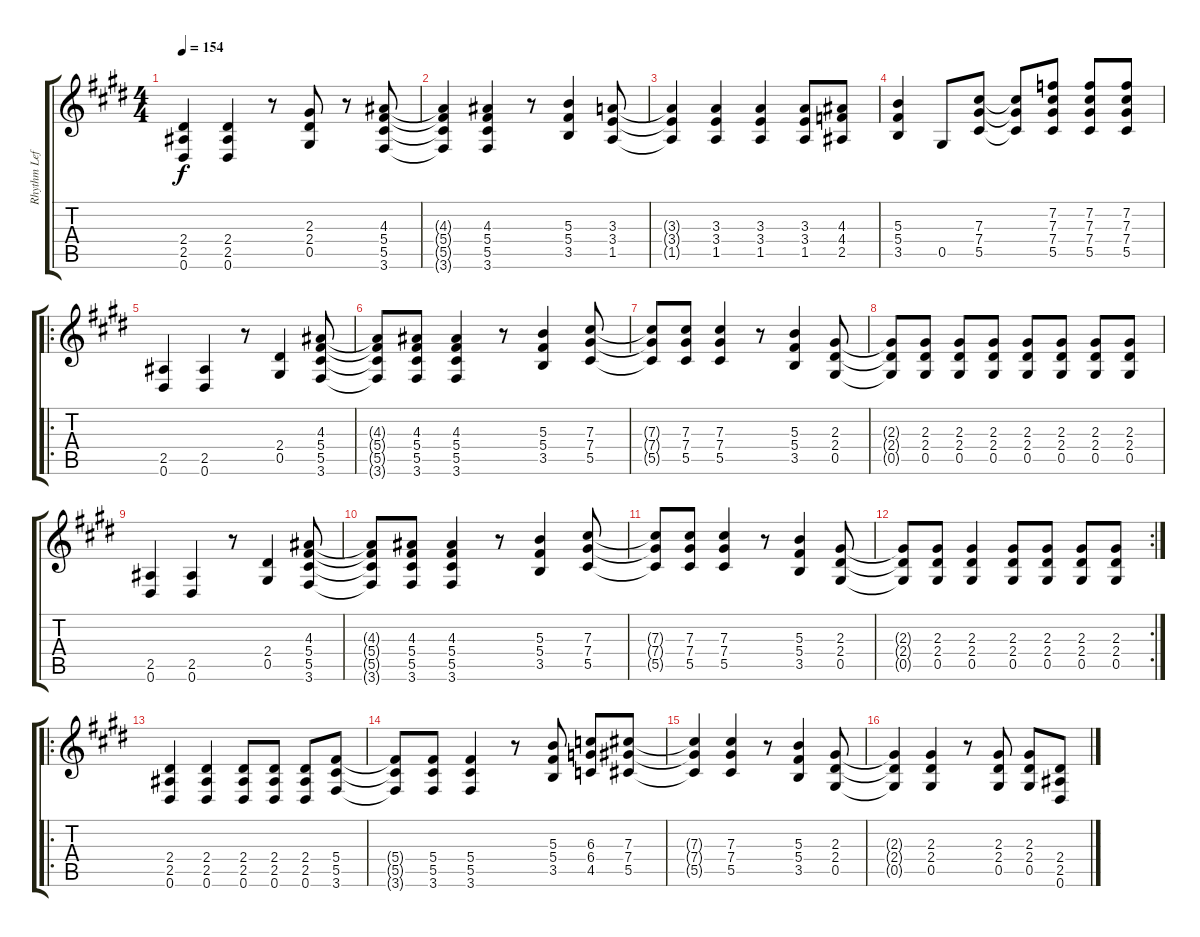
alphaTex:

\track ("Rhythm Left" "Rhythm Lef") {instrument distortionguitar}
\staff {score tabs}
\tuning (Eb4 Bb3 Gb3 Db3 Ab2 Eb2) {hide}
\ts (4 4)
\tempo 154
\clef g2
\ks e
(2.4 2.5 0.6).4{dy f} (2.4 2.5 0.6).4 r.8 (2.3 2.4 0.5).8 r.8 (4.3 5.4 5.5 3.6).8 |
\ks c#minor
(4.3{t} 5.4{t} 5.5{t} 3.6{t}).4 (4.3 5.4 5.5 3.6).4 r.8 (5.3 5.4 3.5).4 (3.3 3.4 1.5).8 |
(3.3{t} 3.4{t} 1.5{t}).4 (3.3 3.4 1.5).4 (3.3 3.4 1.5).4 (3.3 3.4 1.5).8 (4.3 4.4 2.5).8 |
(5.3 5.4 3.5).4 0.5.8 (7.3 7.4 5.5).8 (7.3{t} 7.4{t} 5.5{t}).8 (7.2 7.3 7.4 5.5).8 (7.2 7.3 7.4 5.5).8 (7.2 7.3 7.4 5.5).8 |
\ro
\ks e
(2.5 0.6).4 (2.5 0.6).4 r.8 (2.4 0.5).4 (4.3 5.4 5.5 3.6).8 |
\ks c#minor
(4.3{t} 5.4{t} 5.5{t} 3.6{t}).8 (4.3 5.4 5.5 3.6).8 (4.3 5.4 5.5 3.6).4 r.8 (5.3 5.4 3.5).4 (7.3 7.4 5.5).8 |
(7.3{t} 7.4{t} 5.5{t}).8 (7.3 7.4 5.5).8 (7.3 7.4 5.5).4 r.8 (5.3 5.4 3.5).4 (2.3 2.4 0.5).8 |
(2.3{t} 2.4{t} 0.5{t}).8 (2.3 2.4 0.5).8 (2.3 2.4 0.5).8 (2.3 2.4 0.5).8 (2.3 2.4 0.5).8 (2.3 2.4 0.5).8 (2.3 2.4 0.5).8 (2.3 2.4 0.5).8 |
\ks e
(2.5 0.6).4 (2.5 0.6).4 r.8 (2.4 0.5).4 (4.3 5.4 5.5 3.6).8 |
\ks c#minor
(4.3{t} 5.4{t} 5.5{t} 3.6{t}).8 (4.3 5.4 5.5 3.6).8 (4.3 5.4 5.5 3.6).4 r.8 (5.3 5.4 3.5).4 (7.3 7.4 5.5).8 |
(7.3{t} 7.4{t} 5.5{t}).8 (7.3 7.4 5.5).8 (7.3 7.4 5.5).4 r.8 (5.3 5.4 3.5).4 (2.3 2.4 0.5).8 |
\rc 2
(2.3{t} 2.4{t} 0.5{t}).8 (2.3 2.4 0.5).8 (2.3 2.4 0.5).4 (2.3 2.4 0.5).8 (2.3 2.4 0.5).8 (2.3 2.4 0.5).8 (2.3 2.4 0.5).8 |
\ro
\ks e
(2.4 2.5 0.6).4 (2.4 2.5 0.6).4 (2.4 2.5 0.6).8 (2.4 2.5 0.6).8 (2.4 2.5 0.6).8 (5.4 5.5 3.6).8 |
\ks c#minor
(5.4{t} 5.5{t} 3.6{t}).8 (5.4 5.5 3.6).8 (5.4 5.5 3.6).4 r.8 (5.3 5.4 3.5).8 (6.3 6.4 4.5).8 (7.3 7.4 5.5).8 |
(7.3{t} 7.4{t} 5.5{t}).4 (7.3 7.4 5.5).4 r.8 (5.3 5.4 3.5).4 (2.3 2.4 0.5).8 |
(2.3{t} 2.4{t} 0.5{t}).4 (2.3 2.4 0.5).4 r.8 (2.3 2.4 0.5).8 (2.3 2.4 0.5).8 (2.4 2.5 0.6).8
